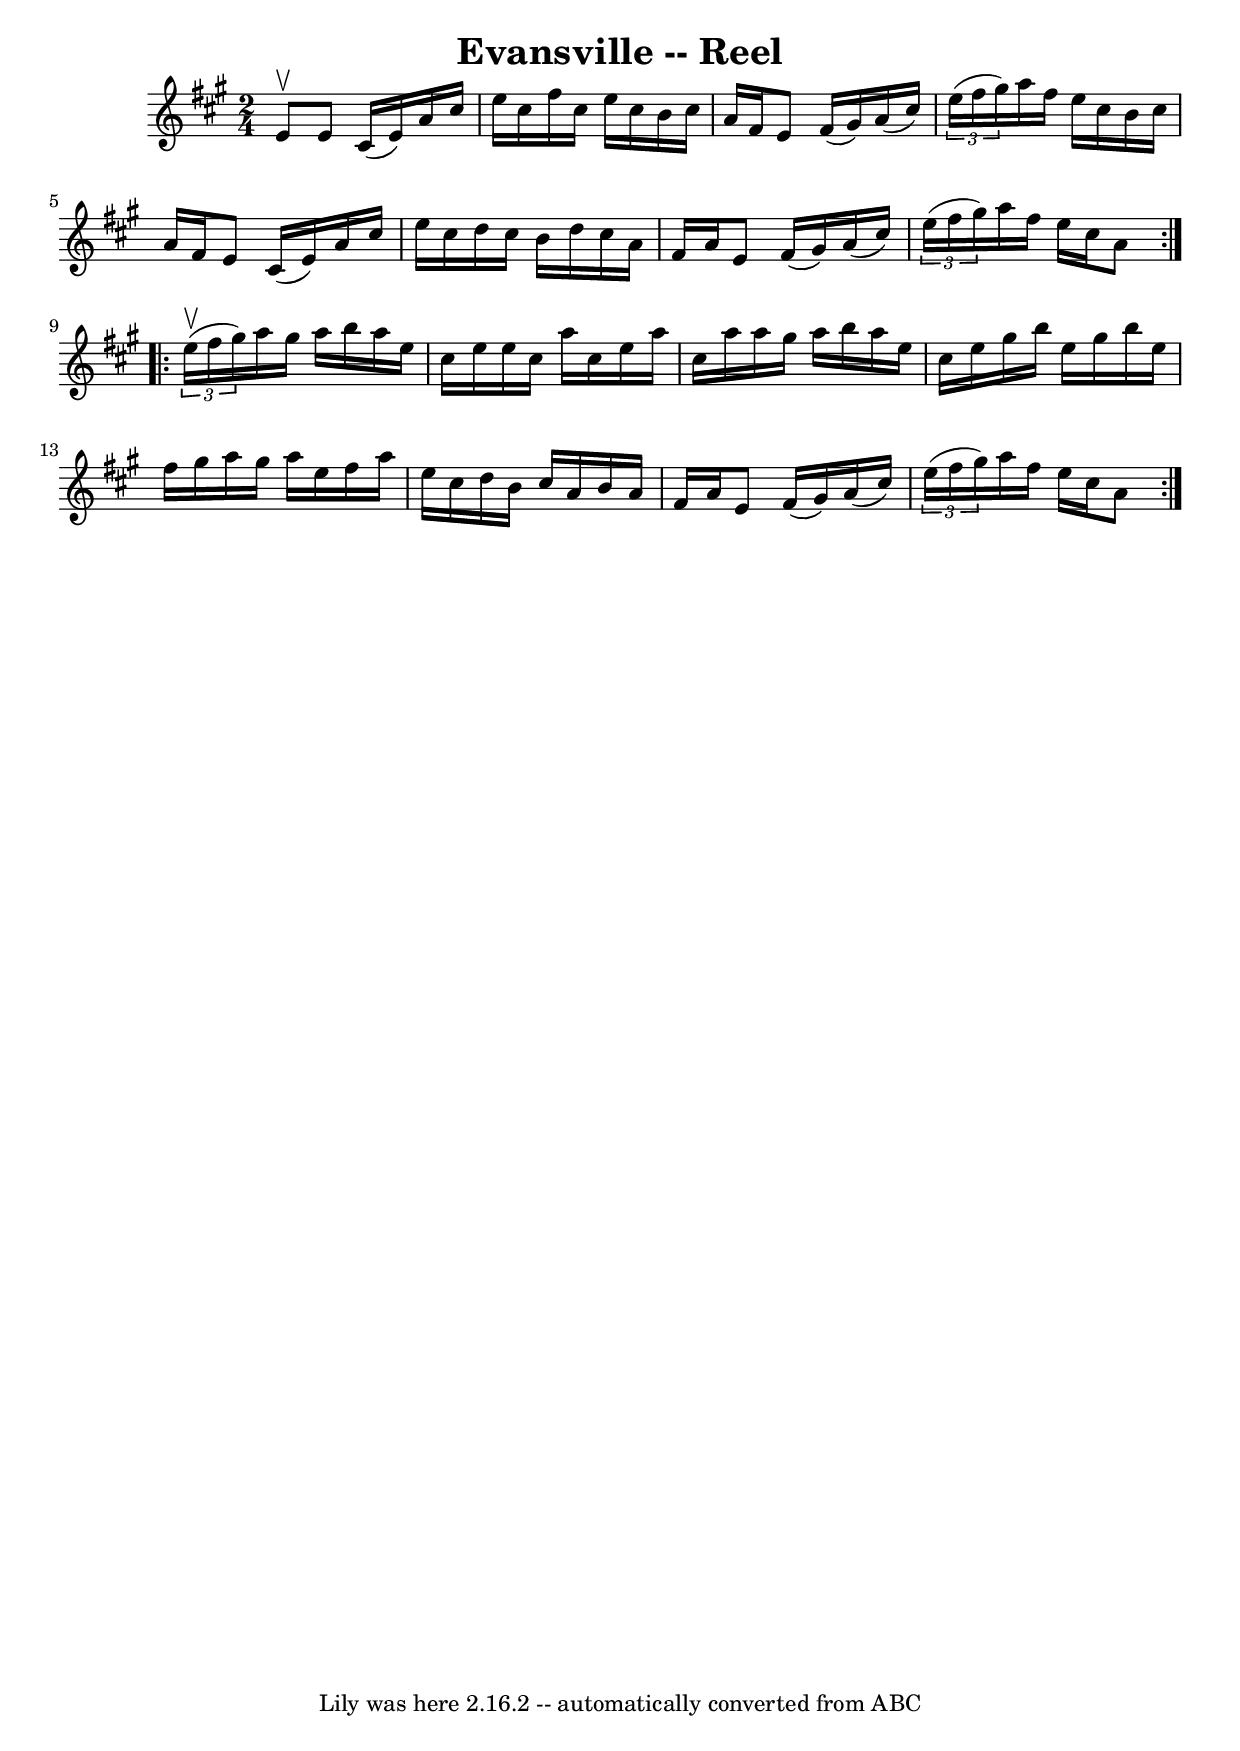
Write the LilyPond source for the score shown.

\version "2.16.2"
\include "Mammoth.ily"
\header {
  %% book = "Ryan's Mammoth Collection"
  crossRefNumber = "1"
  footnotes = "\\\\255"
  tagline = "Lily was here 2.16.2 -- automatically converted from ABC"
  title = "Evansville -- Reel"

}
voicedefault =  {



  \repeat volta 2 {

    \time 2/4 
    \key a \major     e'8^\upbow  |
    e'8 cis'16 (e'16)        a'16 cis''16 e''16 cis''16     |
    fis''16 cis''16 e''16        cis''16 b'16 cis''16 a'16 fis'16     |
    e'8 fis'16 (
    gis'16) a'16 (cis''16)   \times 2/3 { e''16 (fis''16 gis''16 
					  )  					}    |
    a''16 fis''16 e''16 cis''16 b'16 cis''16         a'16 fis'16     |
    e'8 cis'16 (e'16) a'16 cis''16         e''16 cis''16     |
    d''16 cis''16 b'16 d''16 cis''16         a'16 fis'16 a'16     |
    e'8 fis'16 (gis'16) a'16 (
    cis''16)   \times 2/3 { e''16 (fis''16 gis''16)  			  }    |
    
    a''16 fis''16 e''16 cis''16 a'8    
  }     
  \repeat volta 2 {
    
    \times 2/3 { e''16^\upbow(fis''16 gis''16)  	       }  |
    a''16         gis''16 a''16 b''16 a''16 e''16 cis''16 e''16     |
         e''16 cis''16 a''16 cis''16 e''16 a''16 cis''16 a''16      |
    a''16 gis''16 a''16 b''16 a''16 e''16 cis''16         e''16     |
    gis''16 b''16 e''16 gis''16 b''16 e''16         fis''16 gis''16     |
    a''16 gis''16 a''16 e''16         fis''16 a''16 e''16 cis''16     |
    d''16 b'16 cis''16         a'16 b'16 a'16 fis'16 a'16     |
    e'8 fis'16 (gis'16) a'16 (cis''16)   \times 2/3 { e''16 (fis''16 gis''16)  				   }     |
    a''16 fis''16 e''16 cis''16 a'8    
  }   

}

\score{
  <<

    \context Staff="default"
    {
      \voicedefault 
      
    }

  >>
  \layout {
    
  }
  \midi {
  }

}
